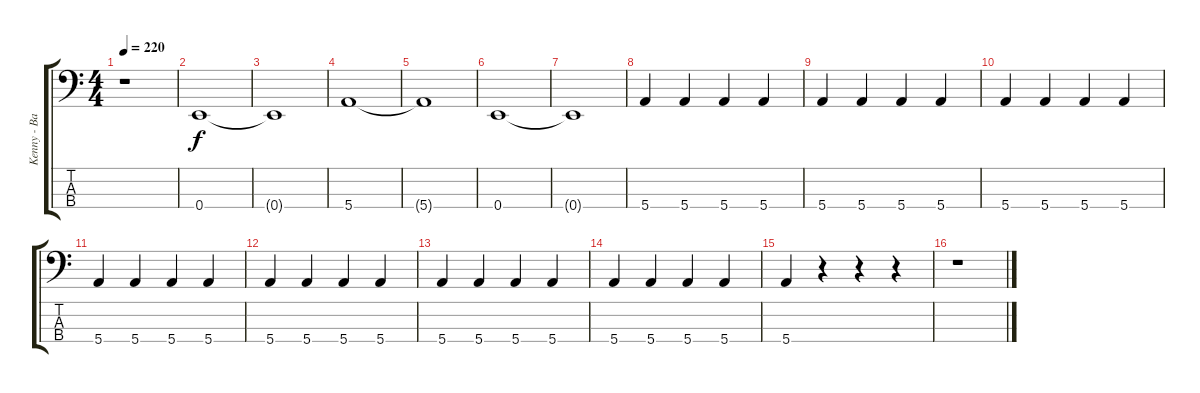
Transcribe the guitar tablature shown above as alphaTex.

\track ("Kenny - Bass" "Kenny - Ba") {instrument electricbasspick}
\staff {score tabs}
\tuning (G2 D2 A1 E1) {hide}
\ts (4 4)
\tempo 220
\clef f4
\ks c
r.1{dy f} |
0.4.1 |
0.4{t}.1 |
5.4.1 |
5.4{t}.1 |
0.4.1 |
0.4{t}.1 |
5.4.4 5.4.4 5.4.4 5.4.4 |
5.4.4 5.4.4 5.4.4 5.4.4 |
5.4.4 5.4.4 5.4.4 5.4.4 |
5.4.4 5.4.4 5.4.4 5.4.4 |
5.4.4 5.4.4 5.4.4 5.4.4 |
5.4.4 5.4.4 5.4.4 5.4.4 |
5.4.4 5.4.4 5.4.4 5.4.4 |
5.4.4 r.4 r.4 r.4 |
r.1
